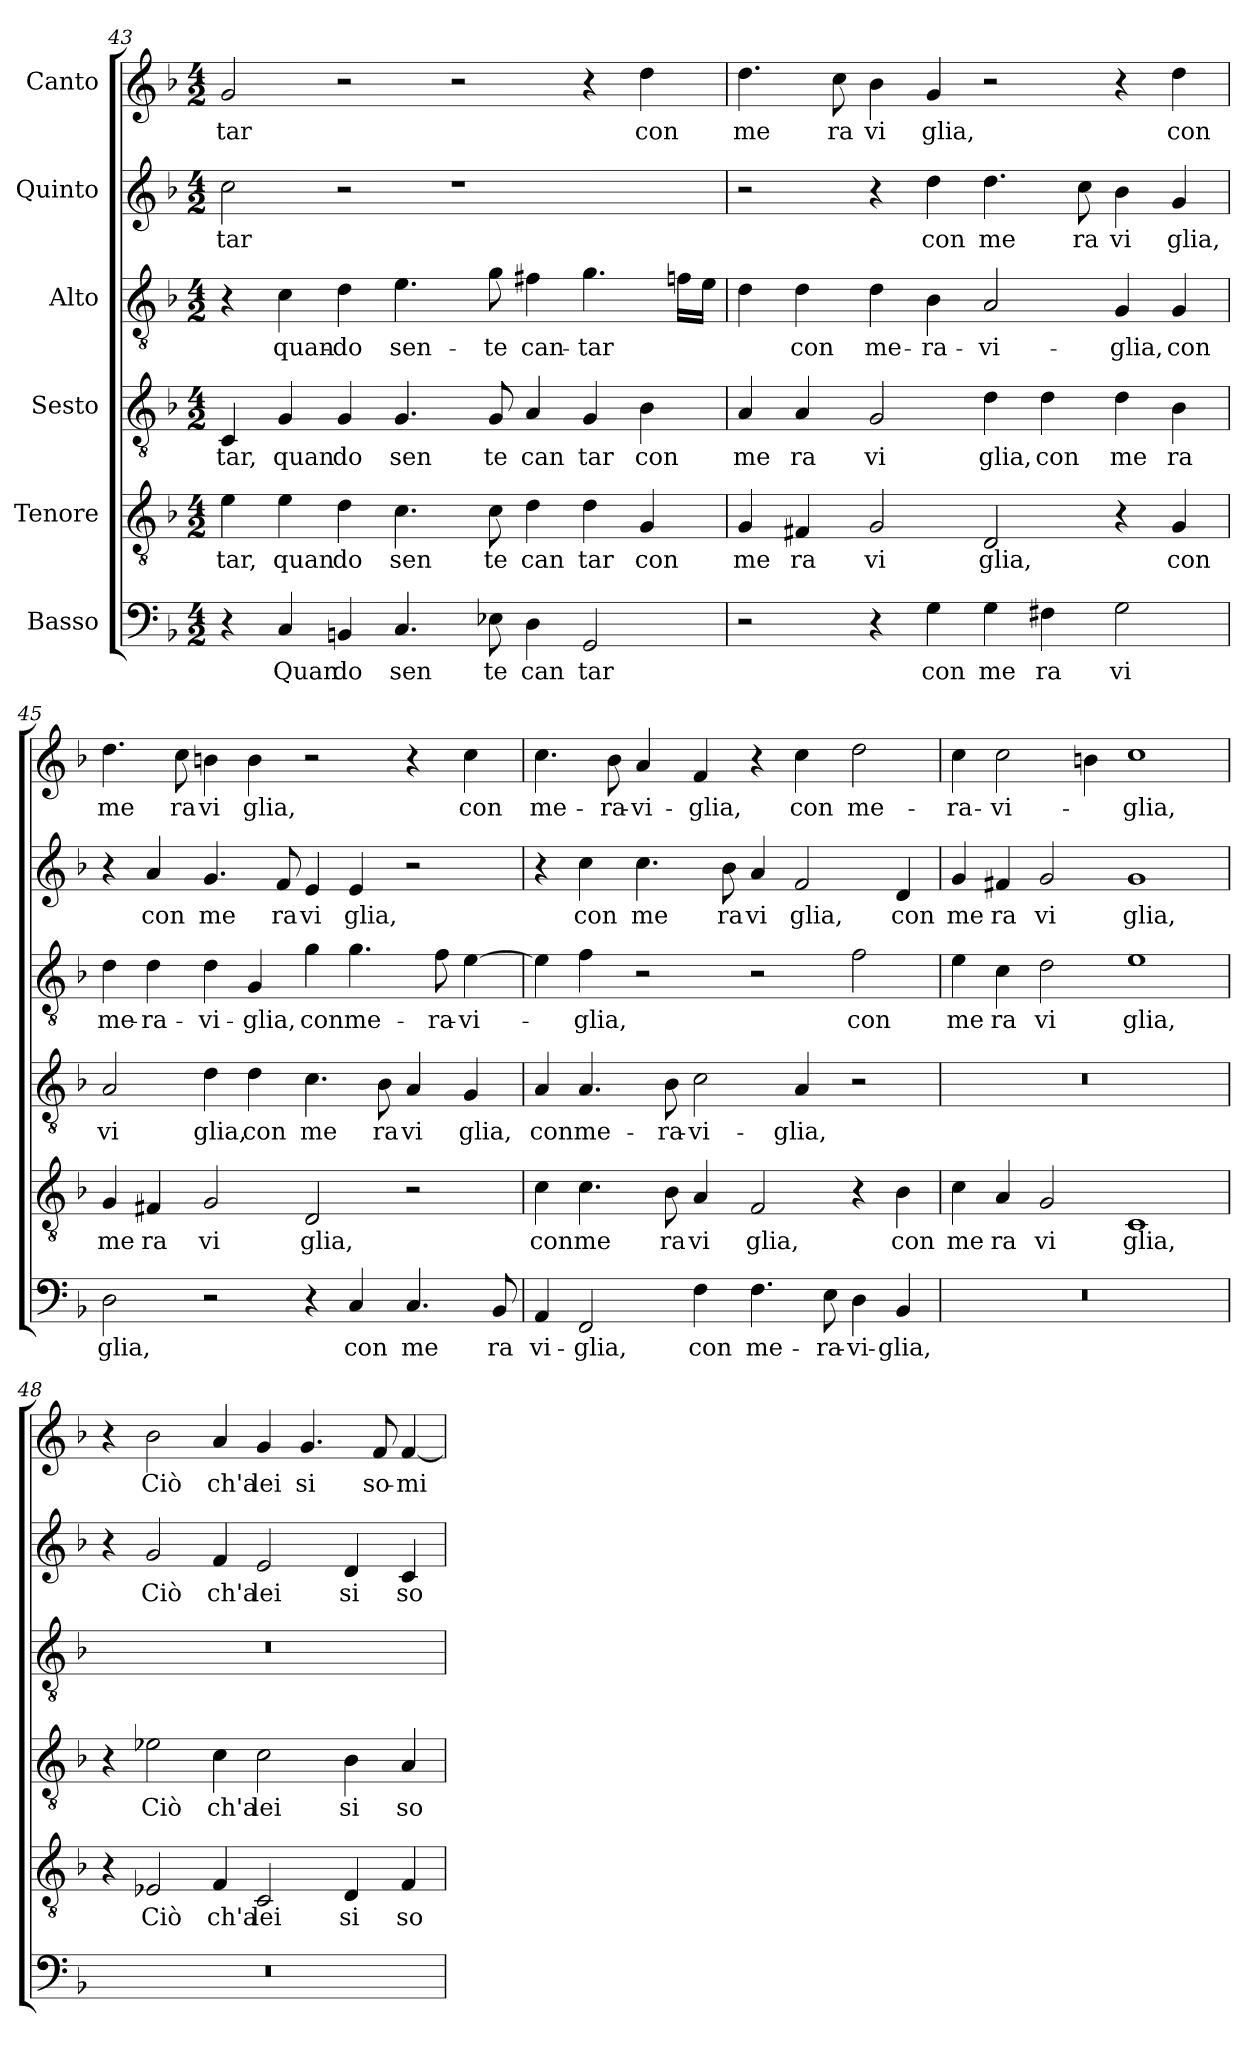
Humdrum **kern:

**kern	**text	**kern	**text	**kern	**text	**kern	**text	**kern	**text	**kern	**text
*part6	*part6	*part5	*part5	*part4	*part4	*part3	*part3	*part2	*part2	*part1	*part1
*staff6	*staff6	*staff5	*staff5	*staff4	*staff4	*staff3	*staff3	*staff2	*staff2	*staff1	*staff1
*I"Basso	*	*I"Tenore	*	*I"Sesto	*	*I"Alto	*	*I"Quinto	*	*I"Canto	*
!!LO:LB:g=z
*clefF4	*	*clefGv2	*	*clefGv2	*	*clefGv2	*	*clefG2	*	*clefG2	*
*ITrd-3c-5	*	*ITrd-3c-5	*	*ITrd-3c-5	*	*ITrd-3c-5	*	*	*	*	*
*k[b-e-]	*	*k[b-e-]	*	*k[b-e-]	*	*k[b-e-]	*	*k[b-]	*	*k[b-]	*
*M4/2	*	*M4/2	*	*M4/2	*	*M4/2	*	*M4/2	*	*M4/2	*
=43	=43	=43	=43	=43	=43	=43	=43	=43	=43	=43	=43
!	!	!	!LO:LY:b	!	!LO:LY:b	!	!	!	!LO:LY:b	!	!LO:LY:b
4r	.	4a\	tar,	4F/	-tar,	4r	.	2cc\	-tar	2g/	-tar
!	!LO:LY:b	!	!LO:LY:b	!	!LO:LY:b	!	!LO:LY:b	!	!	!	!
4F/	Quan	4a\	quan	4c/	quan	4f\	quan-	.	.	.	.
!	!LO:LY:b	!	!LO:LY:b	!	!LO:LY:b	!	!LO:LY:b	!	!	!	!
4En/	do	4g\	do	4c/	do	4g\	-do	2r	.	2r	.
!	!LO:LY:b	!	!LO:LY:b	!	!LO:LY:b	!	!LO:LY:b	!	!	!	!
4.F/	sen	4.f\	sen	4.c/	sen	4.a\	sen-	.	.	.	.
.	.	.	.	.	.	.	.	1r	.	2r	.
!	!LO:LY:b	!	!LO:LY:b	!	!LO:LY:b	!	!LO:LY:b	!	!	!	!
8A-X\	te	8f\	te	8c/	te	8cc\	-te	.	.	.	.
!	!LO:LY:b	!	!LO:LY:b	!	!LO:LY:b	!	!LO:LY:b	!	!	!	!
4G\	can	4g\	can	4d/	can	4bn\	can-	.	.	.	.
!	!LO:LY:b	!	!LO:LY:b	!	!LO:LY:b	!	!LO:LY:b	!	!	!	!
2C/	tar	4g\	tar	4c/	tar	4.cc\	-tar	.	.	4r	.
!	!	!	!LO:LY:b	!	!LO:LY:b	!	!	!	!	!	!LO:LY:b
.	.	4c/	con	4e-\	con	.	.	.	.	4dd\	con
.	.	.	.	.	.	16b-XLL	.	.	.	.	.
.	.	.	.	.	.	16aJJ	.	.	.	.	.
=44	=44	=44	=44	=44	=44	=44	=44	=44	=44	=44	=44
!	!	!	!LO:LY:b	!	!LO:LY:b	!	!	!	!	!	!LO:LY:b
2r	.	4c/	me	4d/	me	4g\	.	2r	.	4.dd\	me
!	!	!	!LO:LY:b	!	!LO:LY:b	!	!LO:LY:b	!	!	!	!
.	.	4Bn/	ra	4d/	ra	4g\	con	.	.	.	.
!	!	!	!	!	!	!	!	!	!	!	!LO:LY:b
.	.	.	.	.	.	.	.	.	.	8cc\	ra
!	!	!	!LO:LY:b	!	!LO:LY:b	!	!LO:LY:b	!	!	!	!LO:LY:b
4r	.	2c/	vi	2c/	vi	4g\	me-	4r	.	4b-\	vi
!	!LO:LY:b	!	!	!	!	!	!LO:LY:b	!	!LO:LY:b	!	!LO:LY:b
4c\	con	.	.	.	.	4e-\	-ra-	4dd\	con	4g/	glia,
!	!LO:LY:b	!	!LO:LY:b	!	!LO:LY:b	!	!LO:LY:b	!	!LO:LY:b	!	!
4c\	me	2G/	glia,	4g\	glia,	2d/	-vi-	4.dd\	me	2r	.
!	!LO:LY:b	!	!	!	!LO:LY:b	!	!	!	!	!	!
4Bn\	ra	.	.	4g\	con	.	.	.	.	.	.
!	!	!	!	!	!	!	!	!	!LO:LY:b	!	!
.	.	.	.	.	.	.	.	8cc\	ra	.	.
!	!LO:LY:b	!	!	!	!LO:LY:b	!	!LO:LY:b	!	!LO:LY:b	!	!
2c\	vi	4r	.	4g\	me	4c/	-glia,	4b-\	vi	4r	.
!	!	!	!LO:LY:b	!	!LO:LY:b	!	!LO:LY:b	!	!LO:LY:b	!	!LO:LY:b
.	.	4c/	con	4e-\	ra	4c/	con	4g/	glia,	4dd\	con
=45	=45	=45	=45	=45	=45	=45	=45	=45	=45	=45	=45
!	!LO:LY:b	!	!LO:LY:b	!	!LO:LY:b	!	!LO:LY:b	!	!	!	!LO:LY:b
2G\	glia,	4c/	me	2d/	vi	4g\	me-	4r	.	4.dd\	me
!	!	!	!LO:LY:b	!	!	!	!LO:LY:b	!	!LO:LY:b	!	!
.	.	4Bn/	ra	.	.	4g\	-ra-	4a/	con	.	.
!	!	!	!	!	!	!	!	!	!	!	!LO:LY:b
.	.	.	.	.	.	.	.	.	.	8cc\	ra
!	!	!	!LO:LY:b	!	!LO:LY:b	!	!LO:LY:b	!	!LO:LY:b	!	!LO:LY:b
2r	.	2c/	vi	4g\	glia,	4g\	-vi-	4.g/	me	4bn\	vi
!	!	!	!	!	!LO:LY:b	!	!LO:LY:b	!	!	!	!LO:LY:b
.	.	.	.	4g\	con	4c/	-glia,	.	.	4b\	glia,
!	!	!	!	!	!	!	!	!	!LO:LY:b	!	!
.	.	.	.	.	.	.	.	8f/	ra	.	.
!	!	!	!LO:LY:b	!	!LO:LY:b	!	!LO:LY:b	!	!LO:LY:b	!	!
4r	.	2G/	glia,	4.f\	me	4cc\	con	4e/	vi	2r	.
!	!LO:LY:b	!	!	!	!	!	!LO:LY:b	!	!LO:LY:b	!	!
4F/	con	.	.	.	.	4.cc\	me-	4e/	glia,	.	.
!	!	!	!	!	!LO:LY:b	!	!	!	!	!	!
.	.	.	.	8e-\	ra	.	.	.	.	.	.
!	!LO:LY:b	!	!	!	!LO:LY:b	!	!	!	!	!	!
4.F/	me	2r	.	4d/	vi	.	.	2r	.	4r	.
!	!	!	!	!	!	!	!LO:LY:b	!	!	!	!
.	.	.	.	.	.	8b-\	-ra-	.	.	.	.
!	!	!	!	!	!LO:LY:b	!	!LO:LY:b	!	!	!	!LO:LY:b
.	.	.	.	4c/	glia,	[4a\	-vi-	.	.	4cc\	con
!	!LO:LY:b	!	!	!	!	!	!	!	!	!	!
8E-/	ra	.	.	.	.	.	.	.	.	.	.
!!LO:PB:g=z
=46	=46	=46	=46	=46	=46	=46	=46	=46	=46	=46	=46
!	!LO:LY:b	!	!LO:LY:b	!	!LO:LY:b	!	!	!	!	!	!LO:LY:b
4D/	vi-	4f\	con	4d/	con	4a\]	.	4r	.	4.cc\	me-
!	!LO:LY:b	!	!LO:LY:b	!	!LO:LY:b	!	!LO:LY:b	!	!LO:LY:b	!	!
2BB-/	-glia,	4.f\	me	4.d/	me-	4b-\	-glia,	4cc\	con	.	.
!	!	!	!	!	!	!	!	!	!	!	!LO:LY:b
.	.	.	.	.	.	.	.	.	.	8b-\	-ra-
!	!	!	!	!	!	!	!	!	!LO:LY:b	!	!LO:LY:b
.	.	.	.	.	.	2r	.	4.cc\	me	4a/	-vi-
!	!	!	!LO:LY:b	!	!LO:LY:b	!	!	!	!	!	!
.	.	8e-\	ra	8e-\	-ra-	.	.	.	.	.	.
!	!LO:LY:b	!	!LO:LY:b	!	!LO:LY:b	!	!	!	!	!	!LO:LY:b
4B-\	con	4d/	vi	2f\	-vi-	.	.	.	.	4f/	-glia,
!	!	!	!	!	!	!	!	!	!LO:LY:b	!	!
.	.	.	.	.	.	.	.	8b-\	ra	.	.
!	!LO:LY:b	!	!LO:LY:b	!	!	!	!	!	!LO:LY:b	!	!
4.B-\	me-	2B-/	glia,	.	.	2r	.	4a/	vi	4r	.
!	!	!	!	!	!LO:LY:b	!	!	!	!LO:LY:b	!	!LO:LY:b
.	.	.	.	4d/	-glia,	.	.	2f/	glia,	4cc\	con
!	!LO:LY:b	!	!	!	!	!	!	!	!	!	!
8A\	-ra-	.	.	.	.	.	.	.	.	.	.
!	!LO:LY:b	!	!	!	!	!	!LO:LY:b	!	!	!	!LO:LY:b
4G\	-vi-	4r	.	2r	.	2b-\	con	.	.	2dd\	me-
!	!LO:LY:b	!	!LO:LY:b	!	!	!	!	!	!LO:LY:b	!	!
4E-/	-glia,	4e-\	con	.	.	.	.	4d/	con	.	.
=47	=47	=47	=47	=47	=47	=47	=47	=47	=47	=47	=47
!	!	!	!LO:LY:b	!	!	!	!LO:LY:b	!	!LO:LY:b	!	!LO:LY:b
0r	.	4f\	me	0r	.	4a\	me	4g/	me	4cc\	-ra-
!	!	!	!LO:LY:b	!	!	!	!LO:LY:b	!	!LO:LY:b	!	!LO:LY:b
.	.	4d/	ra	.	.	4f\	ra	4f#X/	ra	2cc\	-vi-
!	!	!	!LO:LY:b	!	!	!	!LO:LY:b	!	!LO:LY:b	!	!
.	.	2c/	vi	.	.	2g\	vi	2g/	vi	.	.
.	.	.	.	.	.	.	.	.	.	4bn\	.
!	!	!	!LO:LY:b	!	!	!	!LO:LY:b	!	!LO:LY:b	!	!LO:LY:b
.	.	1F	glia,	.	.	1a	glia,	1g	glia,	1cc	-glia,
=48	=48	=48	=48	=48	=48	=48	=48	=48	=48	=48	=48
0r	.	4r	.	4r	.	0r	.	4r	.	4r	.
!	!	!	!LO:LY:b	!	!LO:LY:b	!	!	!	!LO:LY:b	!	!LO:LY:b
.	.	2A-X/	Ciò	2a-X\	Ciò	.	.	2g/	Ciò	2b-\	Ciò
!	!	!	!LO:LY:b	!	!LO:LY:b	!	!	!	!LO:LY:b	!	!LO:LY:b
.	.	4B-/	ch'a	4f\	ch'a	.	.	4f/	ch'a	4a/	ch'a
!	!	!	!LO:LY:b	!	!LO:LY:b	!	!	!	!LO:LY:b	!	!LO:LY:b
.	.	2F/	lei	2f\	lei	.	.	2e/	lei	4g/	lei
!	!	!	!	!	!	!	!	!	!	!	!LO:LY:b
.	.	.	.	.	.	.	.	.	.	4.g/	si
!	!	!	!LO:LY:b	!	!LO:LY:b	!	!	!	!LO:LY:b	!	!
.	.	4G/	si	4e-\	si	.	.	4d/	si	.	.
!	!	!	!	!	!	!	!	!	!	!	!LO:LY:b
.	.	.	.	.	.	.	.	.	.	8f/	so-
!	!	!	!LO:LY:b	!	!LO:LY:b	!	!	!	!LO:LY:b	!	!LO:LY:b
.	.	4B-/	so	4d/	so-	.	.	4c/	so	[4f/	-mi-
=	=	=	=	=	=	=	=	=	=	=	=
*-	*-	*-	*-	*-	*-	*-	*-	*-	*-	*-	*-
